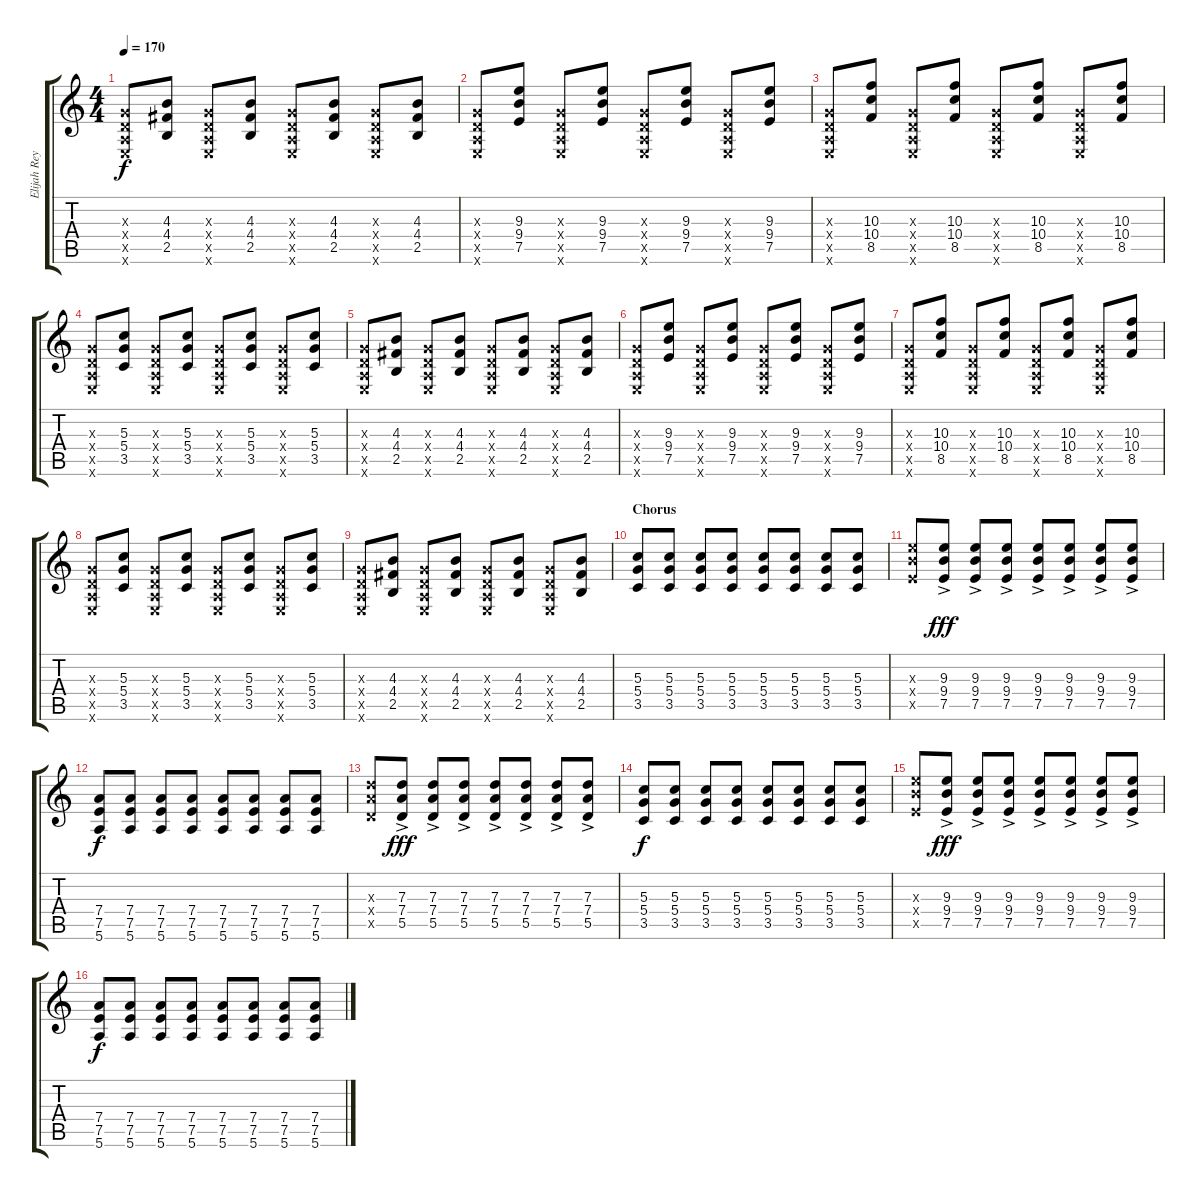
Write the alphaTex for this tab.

\track ("Elijah Reyes" "Elijah Rey") {instrument overdrivenguitar}
\staff {score tabs}
\tuning (E4 B3 G3 D3 A2 E2) {hide}
\ts (4 4)
\tempo 170
\clef g2
\ks c
(0.3{x} 0.4{x} 0.5{x} 0.6{x}).8{dy f} (4.3 4.4 2.5).8 (0.3{x} 0.4{x} 0.5{x} 0.6{x}).8 (4.3 4.4 2.5).8 (0.3{x} 0.4{x} 0.5{x} 0.6{x}).8 (4.3 4.4 2.5).8 (0.3{x} 0.4{x} 0.5{x} 0.6{x}).8 (4.3 4.4 2.5).8 |
(0.3{x} 0.4{x} 0.5{x} 0.6{x}).8 (9.3 9.4 7.5).8 (0.3{x} 0.4{x} 0.5{x} 0.6{x}).8 (9.3 9.4 7.5).8 (0.3{x} 0.4{x} 0.5{x} 0.6{x}).8 (9.3 9.4 7.5).8 (0.3{x} 0.4{x} 0.5{x} 0.6{x}).8 (9.3 9.4 7.5).8 |
(0.3{x} 0.4{x} 0.5{x} 0.6{x}).8 (10.3 10.4 8.5).8 (0.3{x} 0.4{x} 0.5{x} 0.6{x}).8 (10.3 10.4 8.5).8 (0.3{x} 0.4{x} 0.5{x} 0.6{x}).8 (10.3 10.4 8.5).8 (0.3{x} 0.4{x} 0.5{x} 0.6{x}).8 (10.3 10.4 8.5).8 |
(0.3{x} 0.4{x} 0.5{x} 0.6{x}).8 (5.3 5.4 3.5).8 (0.3{x} 0.4{x} 0.5{x} 0.6{x}).8 (5.3 5.4 3.5).8 (0.3{x} 0.4{x} 0.5{x} 0.6{x}).8 (5.3 5.4 3.5).8 (0.3{x} 0.4{x} 0.5{x} 0.6{x}).8 (5.3 5.4 3.5).8 |
(0.3{x} 0.4{x} 0.5{x} 0.6{x}).8 (4.3 4.4 2.5).8 (0.3{x} 0.4{x} 0.5{x} 0.6{x}).8 (4.3 4.4 2.5).8 (0.3{x} 0.4{x} 0.5{x} 0.6{x}).8 (4.3 4.4 2.5).8 (0.3{x} 0.4{x} 0.5{x} 0.6{x}).8 (4.3 4.4 2.5).8 |
(0.3{x} 0.4{x} 0.5{x} 0.6{x}).8 (9.3 9.4 7.5).8 (0.3{x} 0.4{x} 0.5{x} 0.6{x}).8 (9.3 9.4 7.5).8 (0.3{x} 0.4{x} 0.5{x} 0.6{x}).8 (9.3 9.4 7.5).8 (0.3{x} 0.4{x} 0.5{x} 0.6{x}).8 (9.3 9.4 7.5).8 |
(0.3{x} 0.4{x} 0.5{x} 0.6{x}).8 (10.3 10.4 8.5).8 (0.3{x} 0.4{x} 0.5{x} 0.6{x}).8 (10.3 10.4 8.5).8 (0.3{x} 0.4{x} 0.5{x} 0.6{x}).8 (10.3 10.4 8.5).8 (0.3{x} 0.4{x} 0.5{x} 0.6{x}).8 (10.3 10.4 8.5).8 |
(0.3{x} 0.4{x} 0.5{x} 0.6{x}).8 (5.3 5.4 3.5).8 (0.3{x} 0.4{x} 0.5{x} 0.6{x}).8 (5.3 5.4 3.5).8 (0.3{x} 0.4{x} 0.5{x} 0.6{x}).8 (5.3 5.4 3.5).8 (0.3{x} 0.4{x} 0.5{x} 0.6{x}).8 (5.3 5.4 3.5).8 |
(0.3{x} 0.4{x} 0.5{x} 0.6{x}).8 (4.3 4.4 2.5).8 (0.3{x} 0.4{x} 0.5{x} 0.6{x}).8 (4.3 4.4 2.5).8 (0.3{x} 0.4{x} 0.5{x} 0.6{x}).8 (4.3 4.4 2.5).8 (0.3{x} 0.4{x} 0.5{x} 0.6{x}).8 (4.3 4.4 2.5).8 |
\section ("" "Chorus")
(5.3 5.4 3.5).8 (5.3 5.4 3.5).8 (5.3 5.4 3.5).8 (5.3 5.4 3.5).8 (5.3 5.4 3.5).8 (5.3 5.4 3.5).8 (5.3 5.4 3.5).8 (5.3 5.4 3.5).8 |
(9.3{x} 9.4{x} 7.5{x}).8 (9.3 9.4 7.5{ac}).8{dy fff} (9.3 9.4 7.5{ac}).8 (9.3 9.4 7.5{ac}).8 (9.3 9.4 7.5{ac}).8 (9.3 9.4 7.5{ac}).8 (9.3 9.4 7.5{ac}).8 (9.3 9.4 7.5{ac}).8 |
(7.4 7.5 5.6).8{dy f} (7.4 7.5 5.6).8 (7.4 7.5 5.6).8 (7.4 7.5 5.6).8 (7.4 7.5 5.6).8 (7.4 7.5 5.6).8 (7.4 7.5 5.6).8 (7.4 7.5 5.6).8 |
(7.3{x} 7.4{x} 5.5{x}).8 (7.3 7.4 5.5{ac}).8{dy fff} (7.3 7.4 5.5{ac}).8 (7.3 7.4 5.5{ac}).8 (7.3 7.4 5.5{ac}).8 (7.3 7.4 5.5{ac}).8 (7.3 7.4 5.5{ac}).8 (7.3 7.4 5.5{ac}).8 |
(5.3 5.4 3.5).8{dy f} (5.3 5.4 3.5).8 (5.3 5.4 3.5).8 (5.3 5.4 3.5).8 (5.3 5.4 3.5).8 (5.3 5.4 3.5).8 (5.3 5.4 3.5).8 (5.3 5.4 3.5).8 |
(9.3{x} 9.4{x} 7.5{x}).8 (9.3 9.4 7.5{ac}).8{dy fff} (9.3 9.4 7.5{ac}).8 (9.3 9.4 7.5{ac}).8 (9.3 9.4 7.5{ac}).8 (9.3 9.4 7.5{ac}).8 (9.3 9.4 7.5{ac}).8 (9.3 9.4 7.5{ac}).8 |
(7.4 7.5 5.6).8{dy f} (7.4 7.5 5.6).8 (7.4 7.5 5.6).8 (7.4 7.5 5.6).8 (7.4 7.5 5.6).8 (7.4 7.5 5.6).8 (7.4 7.5 5.6).8 (7.4 7.5 5.6).8
